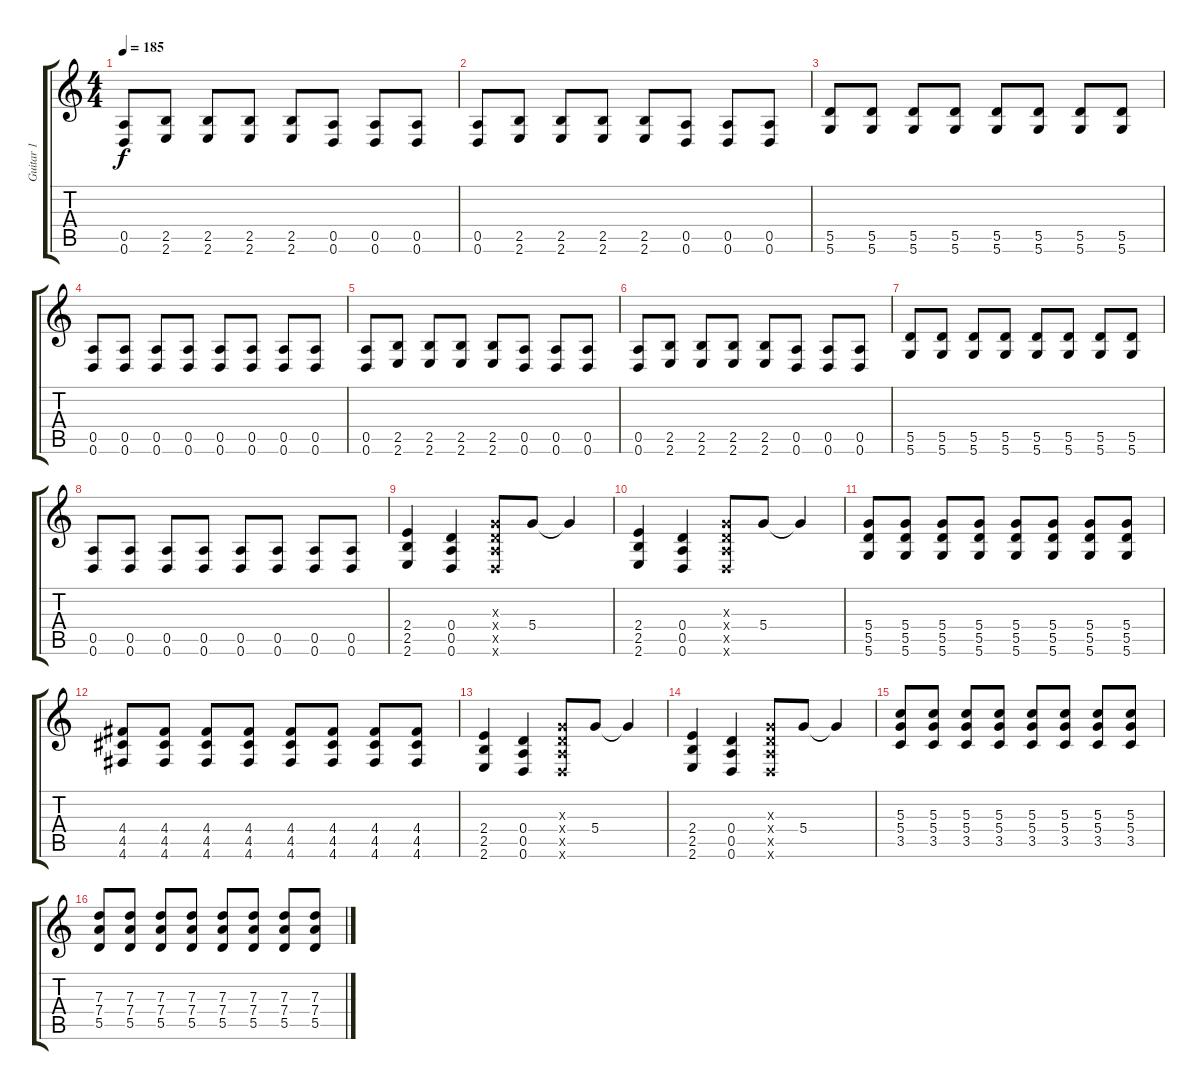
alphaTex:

\track ("Guitar 1" "Guitar 1") {instrument distortionguitar}
\staff {score tabs}
\tuning (E4 B3 G3 D3 A2 D2) {hide}
\ts (4 4)
\tempo 185
\clef g2
\ks c
(0.5 0.6).8{dy f instrument distortionguitar} (2.5 2.6).8 (2.5 2.6).8{instrument electricguitarmuted} (2.5 2.6).8 (2.5 2.6).8{instrument distortionguitar} (0.5 0.6).8 (0.5 0.6).8{instrument electricguitarmuted} (0.5 0.6).8 |
(0.5 0.6).8{instrument distortionguitar} (2.5 2.6).8 (2.5 2.6).8{instrument electricguitarmuted} (2.5 2.6).8 (2.5 2.6).8{instrument distortionguitar} (0.5 0.6).8 (0.5 0.6).8{instrument electricguitarmuted} (0.5 0.6).8 |
(5.5 5.6).8{instrument distortionguitar} (5.5 5.6).8{instrument electricguitarmuted} (5.5 5.6).8 (5.5 5.6).8 (5.5 5.6).8{instrument distortionguitar} (5.5 5.6).8{instrument electricguitarmuted} (5.5 5.6).8 (5.5 5.6).8 |
(0.5 0.6).8{instrument distortionguitar} (0.5 0.6).8{instrument electricguitarmuted} (0.5 0.6).8 (0.5 0.6).8 (0.5 0.6).8{instrument distortionguitar} (0.5 0.6).8{instrument electricguitarmuted} (0.5 0.6).8 (0.5 0.6).8 |
(0.5 0.6).8{instrument distortionguitar} (2.5 2.6).8 (2.5 2.6).8{instrument electricguitarmuted} (2.5 2.6).8 (2.5 2.6).8{instrument distortionguitar} (0.5 0.6).8 (0.5 0.6).8{instrument electricguitarmuted} (0.5 0.6).8 |
(0.5 0.6).8{instrument distortionguitar} (2.5 2.6).8 (2.5 2.6).8{instrument electricguitarmuted} (2.5 2.6).8 (2.5 2.6).8{instrument distortionguitar} (0.5 0.6).8 (0.5 0.6).8{instrument electricguitarmuted} (0.5 0.6).8 |
(5.5 5.6).8 (5.5 5.6).8 (5.5 5.6).8 (5.5 5.6).8 (5.5 5.6).8{instrument distortionguitar} (5.5 5.6).8 (5.5 5.6).8 (5.5 5.6).8 |
(0.5 0.6).8 (0.5 0.6).8 (0.5 0.6).8 (0.5 0.6).8 (0.5 0.6).8 (0.5 0.6).8 (0.5 0.6).8 (0.5 0.6).8 |
(2.4 2.5 2.6).4 (0.4 0.5 0.6).4 (0.3{x} 0.4{x} 0.5{x} 0.6{x}).8 5.4.8 5.4{t}.4 |
(2.4 2.5 2.6).4 (0.4 0.5 0.6).4 (0.3{x} 0.4{x} 0.5{x} 0.6{x}).8 5.4.8 5.4{t}.4 |
(5.4 5.5 5.6).8 (5.4 5.5 5.6).8 (5.4 5.5 5.6).8 (5.4 5.5 5.6).8 (5.4 5.5 5.6).8 (5.4 5.5 5.6).8 (5.4 5.5 5.6).8 (5.4 5.5 5.6).8 |
(4.4 4.5 4.6).8 (4.4 4.5 4.6).8 (4.4 4.5 4.6).8 (4.4 4.5 4.6).8 (4.4 4.5 4.6).8 (4.4 4.5 4.6).8 (4.4 4.5 4.6).8 (4.4 4.5 4.6).8 |
(2.4 2.5 2.6).4 (0.4 0.5 0.6).4 (0.3{x} 0.4{x} 0.5{x} 0.6{x}).8 5.4.8 5.4{t}.4 |
(2.4 2.5 2.6).4 (0.4 0.5 0.6).4 (0.3{x} 0.4{x} 0.5{x} 0.6{x}).8 5.4.8 5.4{t}.4 |
(5.3 5.4 3.5).8 (5.3 5.4 3.5).8 (5.3 5.4 3.5).8 (5.3 5.4 3.5).8 (5.3 5.4 3.5).8 (5.3 5.4 3.5).8 (5.3 5.4 3.5).8 (5.3 5.4 3.5).8 |
(7.3 7.4 5.5).8 (7.3 7.4 5.5).8 (7.3 7.4 5.5).8 (7.3 7.4 5.5).8 (7.3 7.4 5.5).8 (7.3 7.4 5.5).8 (7.3 7.4 5.5).8 (7.3 7.4 5.5).8
